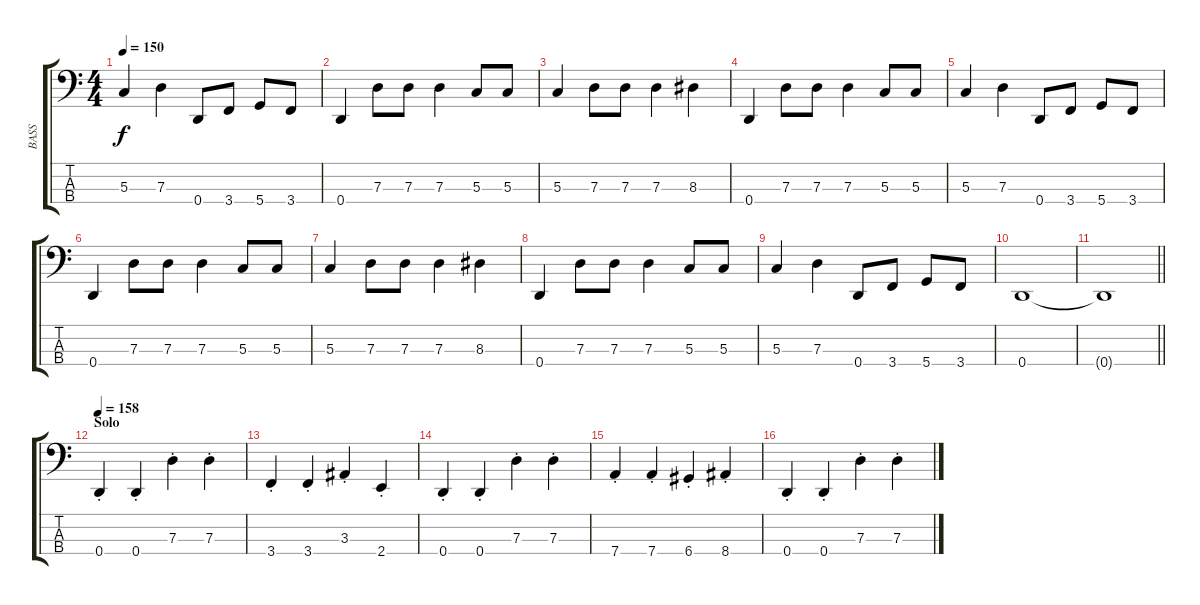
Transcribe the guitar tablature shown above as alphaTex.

\track ("BASS" "BASS") {instrument electricbasspick}
\staff {score tabs}
\tuning (F2 C2 G1 D1) {hide}
\ts (4 4)
\tempo 150
\clef f4
\ks c
5.3.4{dy f} 7.3.4 0.4.8 3.4.8 5.4.8 3.4.8 |
0.4.4 7.3.8 7.3.8 7.3.4 5.3.8 5.3.8 |
5.3.4 7.3.8 7.3.8 7.3.4 8.3.4 |
0.4.4 7.3.8 7.3.8 7.3.4 5.3.8 5.3.8 |
5.3.4 7.3.4 0.4.8 3.4.8 5.4.8 3.4.8 |
0.4.4 7.3.8 7.3.8 7.3.4 5.3.8 5.3.8 |
5.3.4 7.3.8 7.3.8 7.3.4 8.3.4 |
0.4.4 7.3.8 7.3.8 7.3.4 5.3.8 5.3.8 |
5.3.4 7.3.4 0.4.8 3.4.8 5.4.8 3.4.8 |
0.4.1 |
\barLineRight lightlight
0.4{t}.1 |
\section ("" "Solo")
\tempo 158
0.4{st}.4 0.4{st}.4 7.3{st}.4 7.3{st}.4 |
3.4{st}.4 3.4{st}.4 3.3{st}.4 2.4{st}.4 |
0.4{st}.4 0.4{st}.4 7.3{st}.4 7.3{st}.4 |
7.4{st}.4 7.4{st}.4 6.4{st}.4 8.4{st}.4 |
0.4{st}.4 0.4{st}.4 7.3{st}.4 7.3{st}.4
